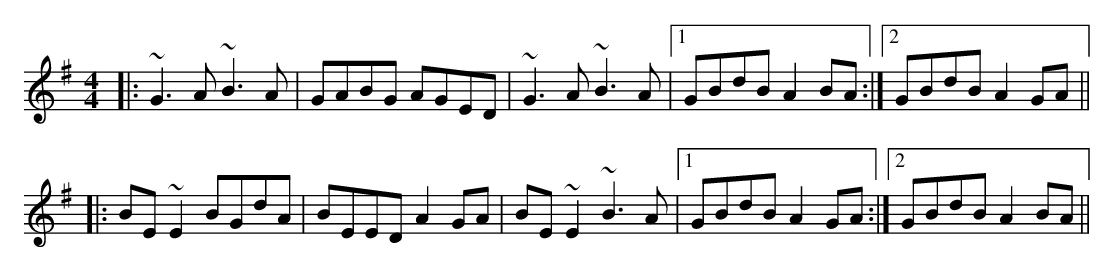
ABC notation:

X:1
M:4/4
K:G
|:~G3A ~B3A|GABG AGED|~G3A ~B3A|1 GBdB A2BA:|2 GBdB A2GA||
|:BE~E2 BGdA|BEED A2GA|BE~E2 ~B3A|1 GBdB A2GA:|2 GBdB A2BA||
